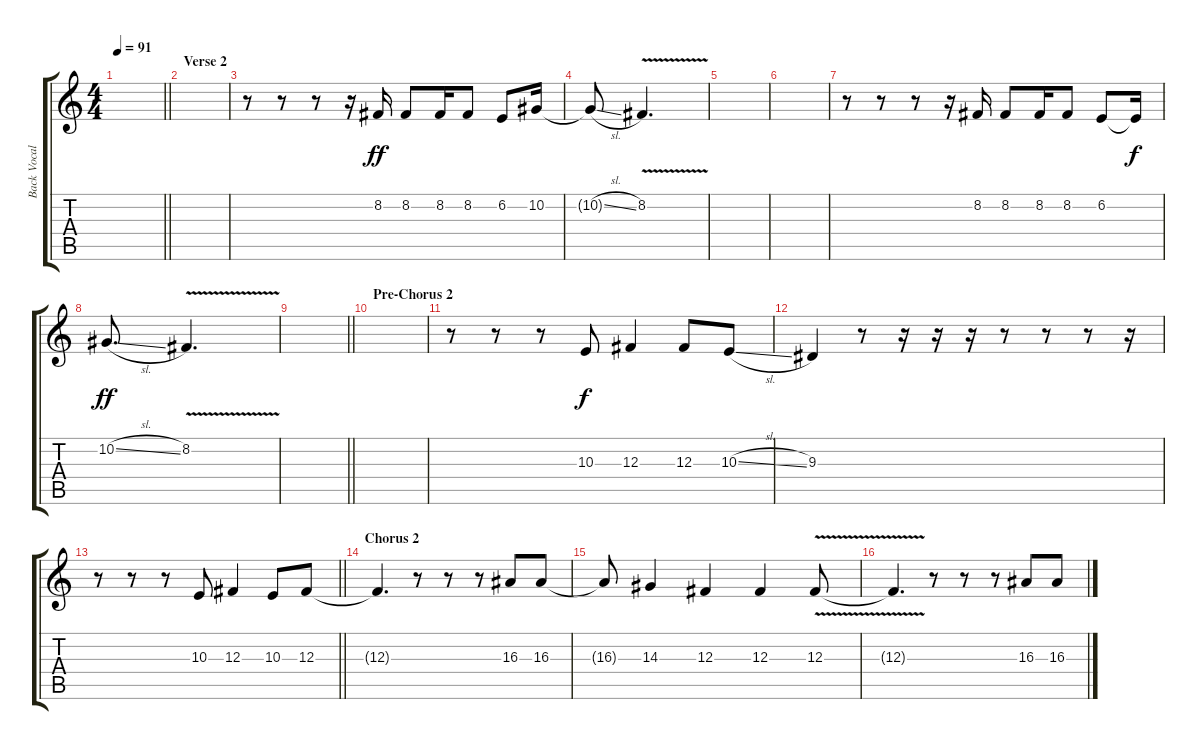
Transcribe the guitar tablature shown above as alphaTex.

\track ("Back Vocal" "Back Vocal") {instrument lead1square}
\staff {score tabs}
\tuning (Eb4 Bb3 Gb3 Db3 Ab2 Db2) {hide}
\ts (4 4)
\tempo 91
\clef g2
\barLineRight lightlight
\ks c
|
\section ("" "Verse 2")
|
r.8 r.8 r.8 r.16 8.2.16{dy ff} 8.2.8 8.2.16 8.2.8 6.2.8 10.2.16 |
10.2{sl t}.8 8.2{v}.4{d} |
|
|
r.8 r.8 r.8 r.16 8.2.16 8.2.8 8.2.16 8.2.8 6.2.8 6.2{t}.16{dy f} |
10.2{sl}.8{d dy ff} 8.2{v}.4{d} |
\barLineRight lightlight
|
\section ("" "Pre-Chorus 2")
|
r.8 r.8 r.8 10.3.8{dy f} 12.3.4 12.3.8 10.3{sl}.8 |
9.3.4 r.8 r.16 r.16 r.16 r.8 r.8 r.8 r.16 |
\barLineRight lightlight
r.8 r.8 r.8 10.3.8 12.3.4 10.3.8 12.3.8 |
\section ("" "Chorus 2")
12.3{t}.4{d} r.8 r.8 r.8 16.3.8 16.3.8 |
16.3{t}.8 14.3.4 12.3.4 12.3.4 12.3{v}.8 |
12.3{t}.4{d} r.8 r.8 r.8 16.3.8 16.3.8
